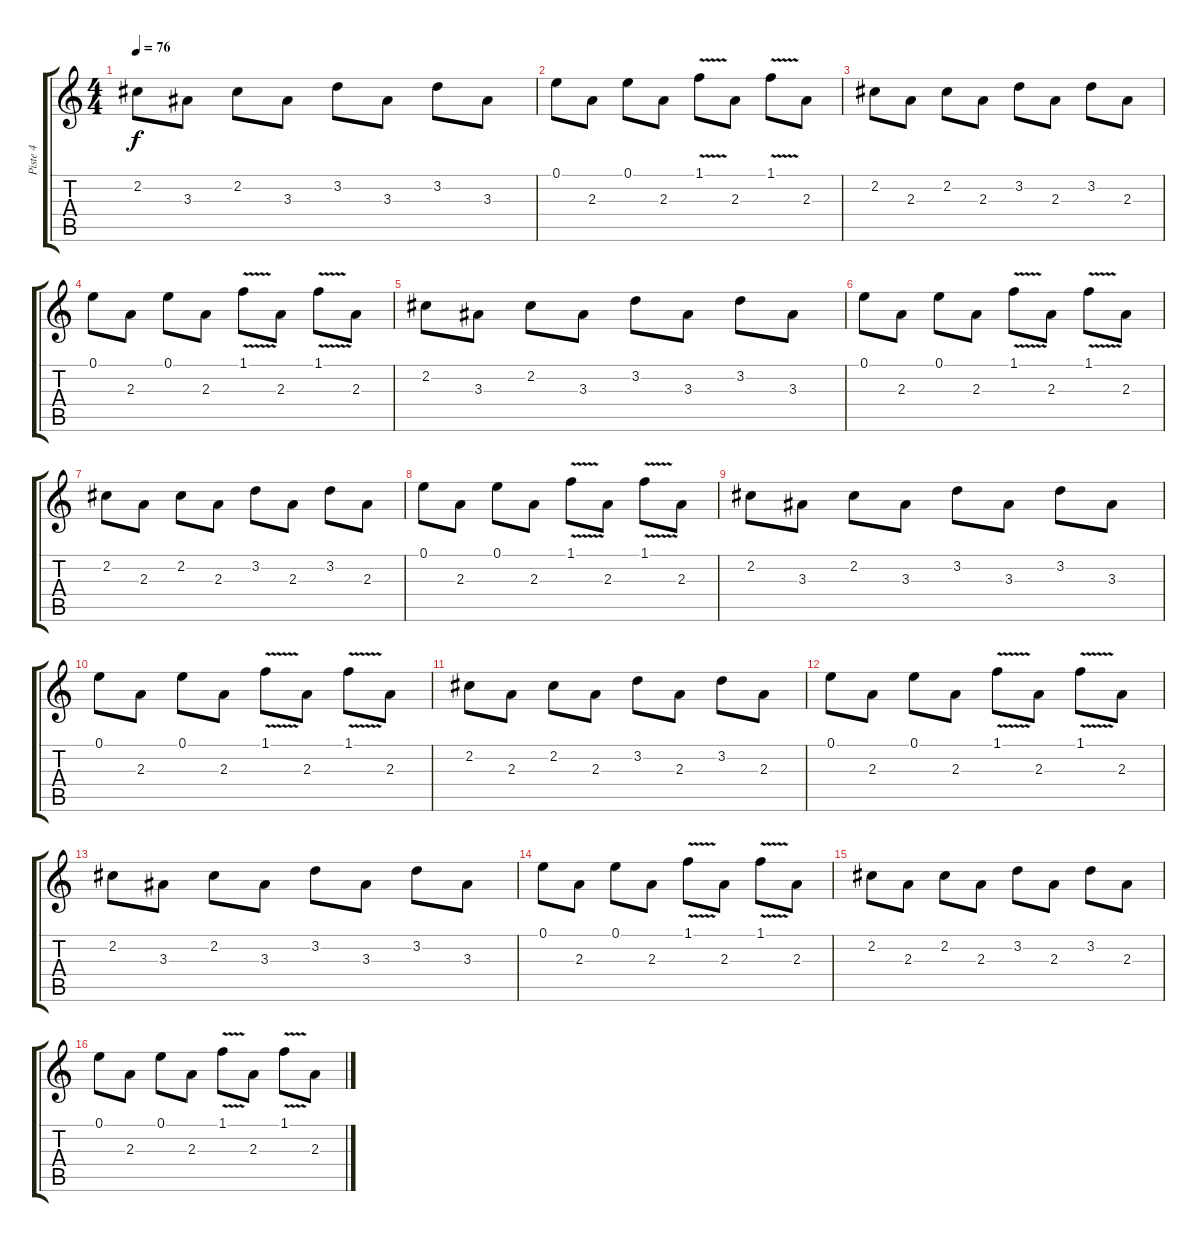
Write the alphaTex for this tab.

\track ("Piste 4" "Piste 4") {instrument electricguitarclean}
\staff {score tabs}
\tuning (E4 B3 G3 D3 A2 E2) {hide}
\ts (4 4)
\tempo 76
\clef g2
\ks c
2.2.8{dy f} 3.3.8 2.2.8 3.3.8 3.2.8 3.3.8 3.2.8 3.3.8 |
0.1.8 2.3.8 0.1.8 2.3.8 1.1{v}.8 2.3.8 1.1{v}.8 2.3.8 |
2.2.8 2.3.8 2.2.8 2.3.8 3.2.8 2.3.8 3.2.8 2.3.8 |
0.1.8 2.3.8 0.1.8 2.3.8 1.1{v}.8 2.3.8 1.1{v}.8 2.3.8 |
2.2.8 3.3.8 2.2.8 3.3.8 3.2.8 3.3.8 3.2.8 3.3.8 |
0.1.8 2.3.8 0.1.8 2.3.8 1.1{v}.8 2.3.8 1.1{v}.8 2.3.8 |
2.2.8 2.3.8 2.2.8 2.3.8 3.2.8 2.3.8 3.2.8 2.3.8 |
0.1.8 2.3.8 0.1.8 2.3.8 1.1{v}.8 2.3.8 1.1{v}.8 2.3.8 |
2.2.8 3.3.8 2.2.8 3.3.8 3.2.8 3.3.8 3.2.8 3.3.8 |
0.1.8 2.3.8 0.1.8 2.3.8 1.1{v}.8 2.3.8 1.1{v}.8 2.3.8 |
2.2.8 2.3.8 2.2.8 2.3.8 3.2.8 2.3.8 3.2.8 2.3.8 |
0.1.8 2.3.8 0.1.8 2.3.8 1.1{v}.8 2.3.8 1.1{v}.8 2.3.8 |
2.2.8 3.3.8 2.2.8 3.3.8 3.2.8 3.3.8 3.2.8 3.3.8 |
0.1.8 2.3.8 0.1.8 2.3.8 1.1{v}.8 2.3.8 1.1{v}.8 2.3.8 |
2.2.8 2.3.8 2.2.8 2.3.8 3.2.8 2.3.8 3.2.8 2.3.8 |
0.1.8 2.3.8 0.1.8 2.3.8 1.1{v}.8 2.3.8 1.1{v}.8 2.3.8
